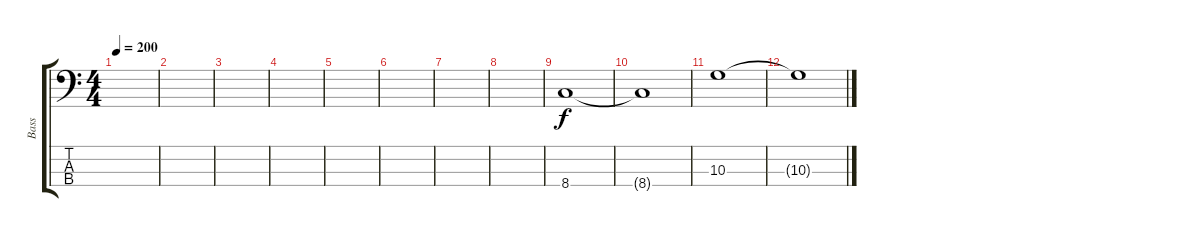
\track ("Bass" "Bass") {instrument electricbasspick}
\staff {score tabs}
\tuning (G2 D2 A1 E1) {hide}
\ts (4 4)
\tempo 200
\clef f4
\ks c
|
|
|
|
|
|
|
|
8.4.1 |
8.4{t}.1 |
10.3.1 |
10.3{t}.1
